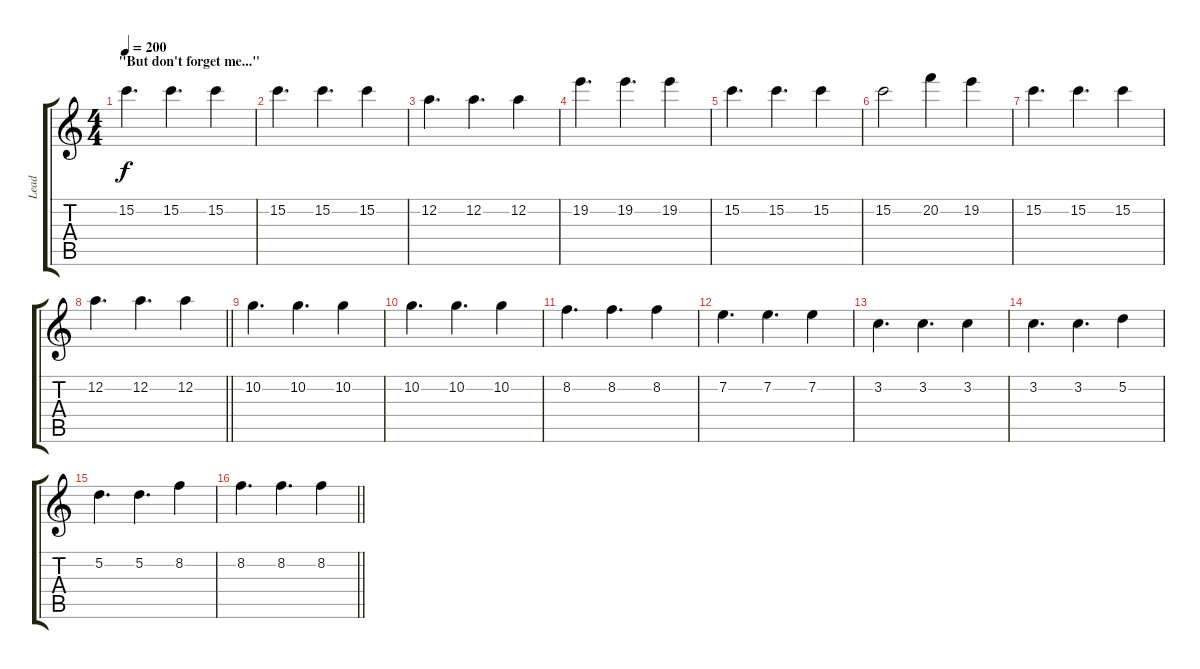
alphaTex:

\track ("Lead" "Lead") {instrument distortionguitar}
\staff {score tabs}
\tuning (D4 A3 F3 C3 G2 D2) {hide}
\ts (4 4)
\section ("" "\"But don't forget me...\"")
\tempo 200
\clef g2
\ks c
15.2.4{d dy f} 15.2.4{d} 15.2.4 |
15.2.4{d} 15.2.4{d} 15.2.4 |
12.2.4{d} 12.2.4{d} 12.2.4 |
19.2.4{d} 19.2.4{d} 19.2.4 |
15.2.4{d} 15.2.4{d} 15.2.4 |
15.2.2 20.2.4 19.2.4 |
15.2.4{d} 15.2.4{d} 15.2.4 |
\barLineRight lightlight
12.2.4{d} 12.2.4{d} 12.2.4 |
10.2.4{d} 10.2.4{d} 10.2.4 |
10.2.4{d} 10.2.4{d} 10.2.4 |
8.2.4{d} 8.2.4{d} 8.2.4 |
7.2.4{d} 7.2.4{d} 7.2.4 |
3.2.4{d} 3.2.4{d} 3.2.4 |
3.2.4{d} 3.2.4{d} 5.2.4 |
5.2.4{d} 5.2.4{d} 8.2.4 |
\barLineRight lightlight
8.2.4{d} 8.2.4{d} 8.2.4
